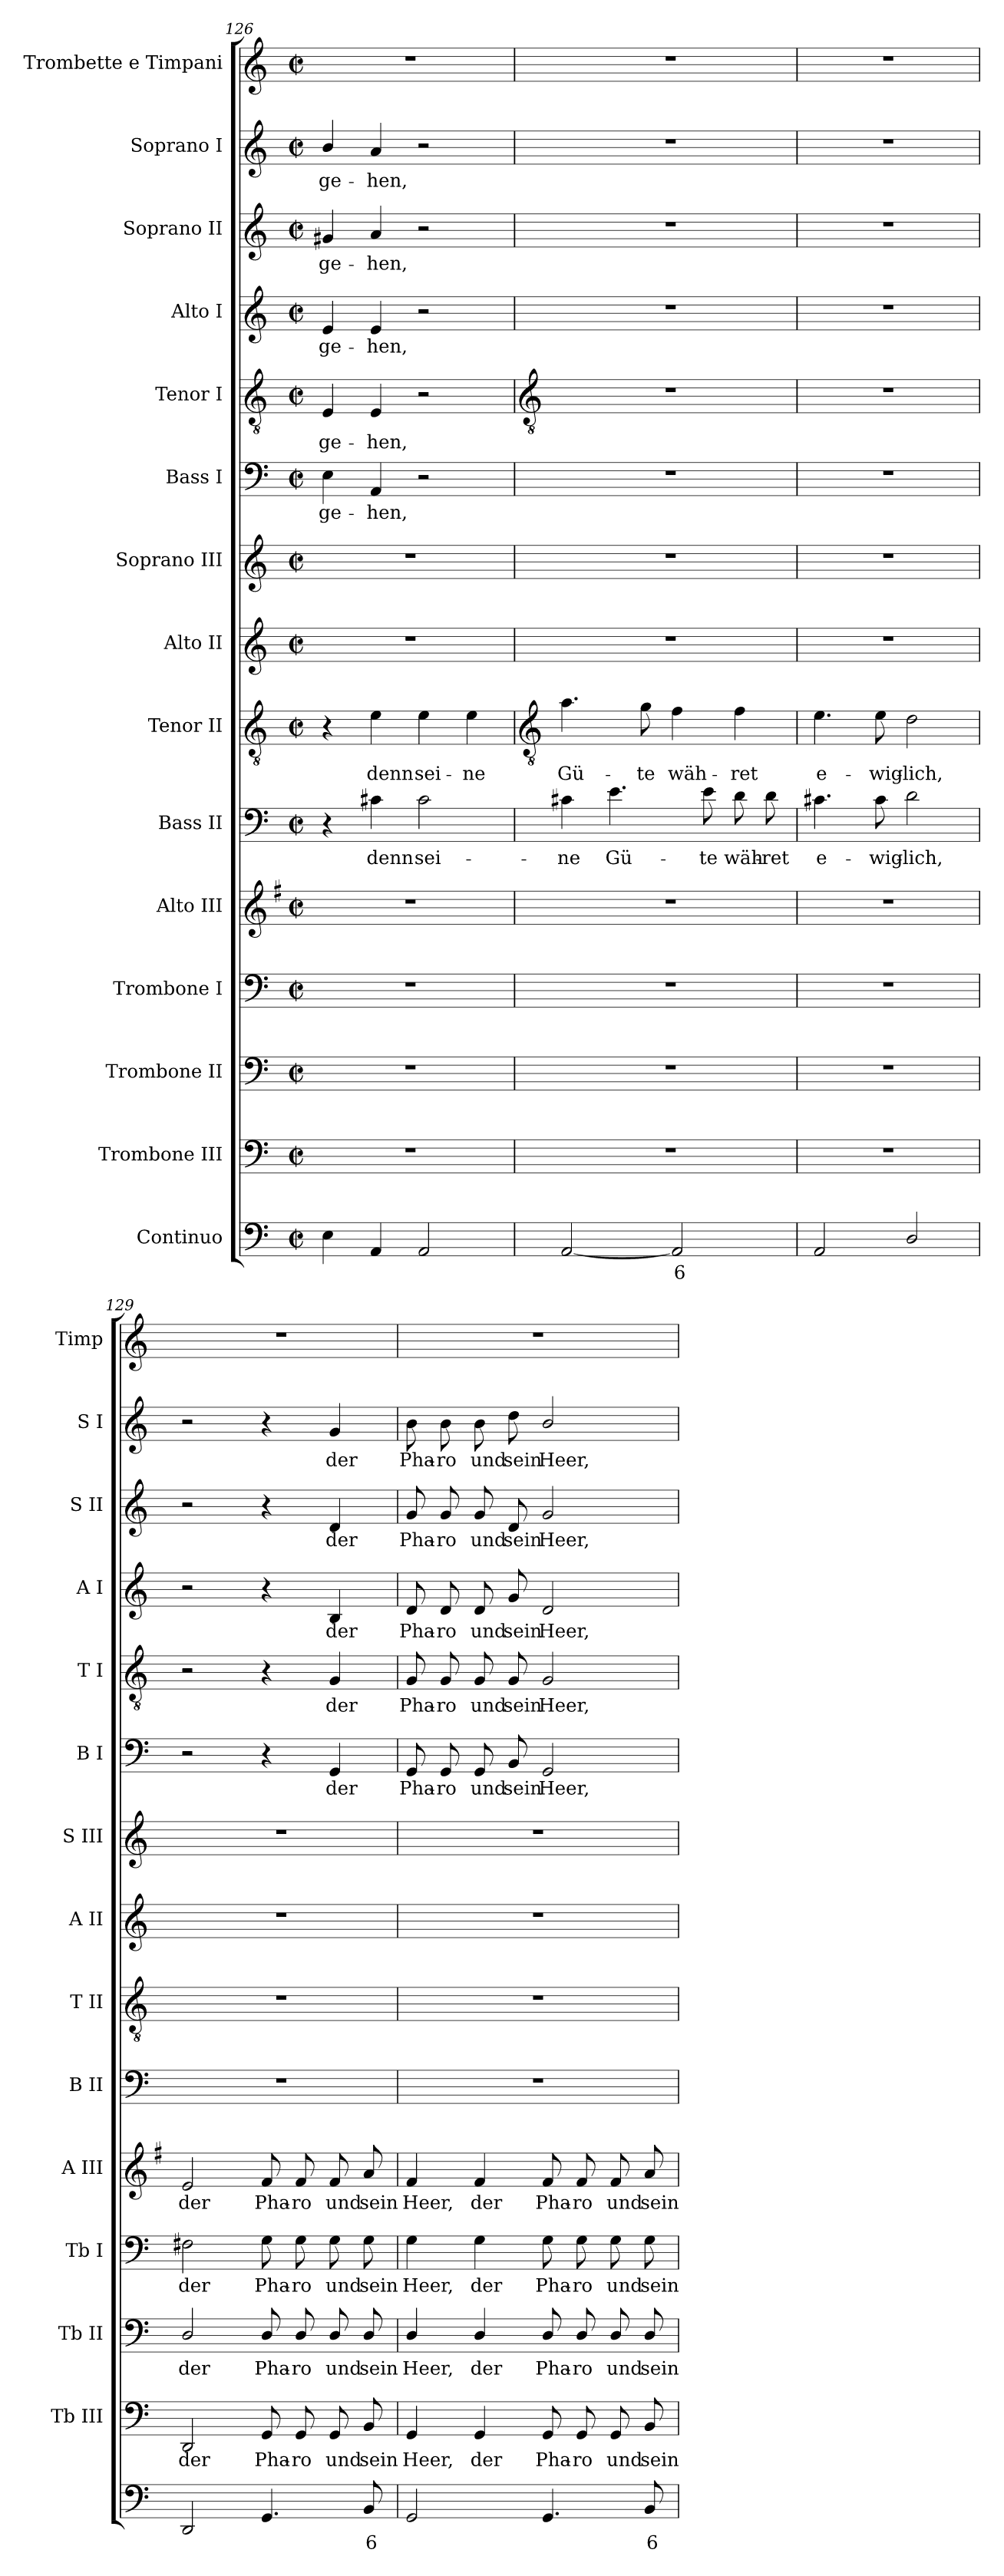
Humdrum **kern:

**kern	**text	**kern	**text	**kern	**text	**kern	**text	**kern	**text	**kern	**text	**kern	**text	**kern	**kern	**kern	**text	**kern	**text	**kern	**text	**kern	**text	**kern	**text	**kern
*part15	*part15	*part14	*part14	*part13	*part13	*part12	*part12	*part11	*part11	*part10	*part10	*part9	*part9	*part8	*part7	*part6	*part6	*part5	*part5	*part4	*part4	*part3	*part3	*part2	*part2	*part1
*staff15	*staff15	*staff14	*staff14	*staff13	*staff13	*staff12	*staff12	*staff11	*staff11	*staff10	*staff10	*staff9	*staff9	*staff8	*staff7	*staff6	*staff6	*staff5	*staff5	*staff4	*staff4	*staff3	*staff3	*staff2	*staff2	*staff1
*I"Continuo	*	*I"Trombone III	*	*I"Trombone II	*	*I"Trombone I	*	*I"Alto III	*	*I"Bass II	*	*I"Tenor II	*	*I"Alto II	*I"Soprano III	*I"Bass I	*	*I"Tenor I	*	*I"Alto I	*	*I"Soprano II	*	*I"Soprano I	*	*I"Trombette  e Timpani
*	*	*I'Tb III	*	*I'Tb II	*	*I'Tb I	*	*I'A III	*	*I'B II	*	*I'T II	*	*I'A II	*I'S III	*I'B I	*	*I'T I	*	*I'A I	*	*I'S II	*	*I'S I	*	*I'Timp
*clefF4	*	*clefF4	*	*clefF4	*	*clefF4	*	*clefG2	*	*clefF4	*	*clefGv2	*	*clefG2	*clefG2	*clefF4	*	*clefGv2	*	*clefG2	*	*clefG2	*	*clefG2	*	*clefG2
*	*	*	*	*	*	*	*	*ITrd4c7	*	*	*	*	*	*	*	*	*	*	*	*	*	*	*	*	*	*
*k[]	*	*k[]	*	*k[]	*	*k[]	*	*k[]	*	*k[]	*	*k[]	*	*k[]	*k[]	*k[]	*	*k[]	*	*k[]	*	*k[]	*	*k[]	*	*k[]
*C:	*	*C:	*	*C:	*	*C:	*	*C:	*	*C:	*	*C:	*	*C:	*C:	*C:	*	*C:	*	*C:	*	*C:	*	*C:	*	*C:
*M2/2	*	*M2/2	*	*M2/2	*	*M2/2	*	*M2/2	*	*M2/2	*	*M2/2	*	*M2/2	*M2/2	*M2/2	*	*M2/2	*	*M2/2	*	*M2/2	*	*M2/2	*	*M2/2
*met(c|)	*	*met(c|)	*	*met(c|)	*	*met(c|)	*	*met(c|)	*	*met(c|)	*	*met(c|)	*	*met(c|)	*met(c|)	*met(c|)	*	*met(c|)	*	*met(c|)	*	*met(c|)	*	*met(c|)	*	*met(c|)
=126	=126	=126	=126	=126	=126	=126	=126	=126	=126	=126	=126	=126	=126	=126	=126	=126	=126	=126	=126	=126	=126	=126	=126	=126	=126	=126
!	!	!	!	!	!	!	!	!	!	!	!	!	!	!	!	!	!LO:LY:b	!	!LO:LY:b	!	!LO:LY:b	!	!LO:LY:b	!	!LO:LY:b	!
4E	.	1r	.	1r	.	1r	.	1r	.	4r	.	4r	.	1r	1r	4E	-ge-	4E	-ge-	4e	-ge-	4g#X	-ge-	4b/	-ge-	1r
!	!	!	!	!	!	!	!	!	!	!	!LO:LY:b	!	!LO:LY:b	!	!	!	!LO:LY:b	!	!LO:LY:b	!	!LO:LY:b	!	!LO:LY:b	!	!LO:LY:b	!
4AA	.	.	.	.	.	.	.	.	.	4c#X	denn	4e	denn	.	.	4AA	-hen,	4E	-hen,	4e	-hen,	4a	-hen,	4a	-hen,	.
!	!	!	!	!	!	!	!	!	!	!	!LO:LY:b	!	!LO:LY:b	!	!	!	!	!	!	!	!	!	!	!	!	!
2AA	.	.	.	.	.	.	.	.	.	2c#	sei-	4e	sei-	.	.	2r	.	2r	.	2r	.	2r	.	2r	.	.
!	!	!	!	!	!	!	!	!	!	!	!	!	!LO:LY:b	!	!	!	!	!	!	!	!	!	!	!	!	!
.	.	.	.	.	.	.	.	.	.	.	.	4e	-ne	.	.	.	.	.	.	.	.	.	.	.	.	.
!!LO:LB:g=z
=127	=127	=127	=127	=127	=127	=127	=127	=127	=127	=127	=127	=127	=127	=127	=127	=127	=127	=127	=127	=127	=127	=127	=127	=127	=127	=127
*	*	*	*	*	*	*	*	*	*	*	*	*clefGv2	*	*	*	*	*	*clefGv2	*	*	*	*	*	*	*	*
!	!	!	!	!	!	!	!	!	!	!	!LO:LY:b	!	!LO:LY:b	!	!	!	!	!	!	!	!	!	!	!	!	!
[2AA	.	1r	.	1r	.	1r	.	1r	.	4c#X	-ne	4.a	Gü-	1r	1r	1r	.	1r	.	1r	.	1r	.	1r	.	1r
!	!	!	!	!	!	!	!	!	!	!	!LO:LY:b	!	!	!	!	!	!	!	!	!	!	!	!	!	!	!
.	.	.	.	.	.	.	.	.	.	4.e	Gü-	.	.	.	.	.	.	.	.	.	.	.	.	.	.	.
!	!	!	!	!	!	!	!	!	!	!	!	!	!LO:LY:b	!	!	!	!	!	!	!	!	!	!	!	!	!
.	.	.	.	.	.	.	.	.	.	.	.	8g	-te	.	.	.	.	.	.	.	.	.	.	.	.	.
!	!LO:LY:b	!	!	!	!	!	!	!	!	!	!	!	!LO:LY:b	!	!	!	!	!	!	!	!	!	!	!	!	!
2AA]	6	.	.	.	.	.	.	.	.	.	.	4f	wäh-	.	.	.	.	.	.	.	.	.	.	.	.	.
!	!	!	!	!	!	!	!	!	!	!	!LO:LY:b	!	!	!	!	!	!	!	!	!	!	!	!	!	!	!
.	.	.	.	.	.	.	.	.	.	8e	-te	.	.	.	.	.	.	.	.	.	.	.	.	.	.	.
!	!	!	!	!	!	!	!	!	!	!	!LO:LY:b	!	!LO:LY:b	!	!	!	!	!	!	!	!	!	!	!	!	!
.	.	.	.	.	.	.	.	.	.	8d	wäh-	4f	-ret	.	.	.	.	.	.	.	.	.	.	.	.	.
!	!	!	!	!	!	!	!	!	!	!	!LO:LY:b	!	!	!	!	!	!	!	!	!	!	!	!	!	!	!
.	.	.	.	.	.	.	.	.	.	8d	-ret	.	.	.	.	.	.	.	.	.	.	.	.	.	.	.
=128	=128	=128	=128	=128	=128	=128	=128	=128	=128	=128	=128	=128	=128	=128	=128	=128	=128	=128	=128	=128	=128	=128	=128	=128	=128	=128
!	!	!	!	!	!	!	!	!	!	!	!LO:LY:b	!	!LO:LY:b	!	!	!	!	!	!	!	!	!	!	!	!	!
2AA	.	1r	.	1r	.	1r	.	1r	.	4.c#X	e-	4.e	e-	1r	1r	1r	.	1r	.	1r	.	1r	.	1r	.	1r
!	!	!	!	!	!	!	!	!	!	!	!LO:LY:b	!	!LO:LY:b	!	!	!	!	!	!	!	!	!	!	!	!	!
.	.	.	.	.	.	.	.	.	.	8c#	-wig-	8e	-wig-	.	.	.	.	.	.	.	.	.	.	.	.	.
!	!	!	!	!	!	!	!	!	!	!	!LO:LY:b	!	!LO:LY:b	!	!	!	!	!	!	!	!	!	!	!	!	!
2D/	.	.	.	.	.	.	.	.	.	2d	-lich,	2d	-lich,	.	.	.	.	.	.	.	.	.	.	.	.	.
=129	=129	=129	=129	=129	=129	=129	=129	=129	=129	=129	=129	=129	=129	=129	=129	=129	=129	=129	=129	=129	=129	=129	=129	=129	=129	=129
!	!	!	!LO:LY:b	!	!LO:LY:b	!	!LO:LY:b	!	!LO:LY:b	!	!	!	!	!	!	!	!	!	!	!	!	!	!	!	!	!
2DD	.	2DD	der	2D/	der	2F#X	der	2A	der	1r	.	1r	.	1r	1r	2r	.	2r	.	2r	.	2r	.	2r	.	1r
!	!	!	!LO:LY:b	!	!LO:LY:b	!	!LO:LY:b	!	!LO:LY:b	!	!	!	!	!	!	!	!	!	!	!	!	!	!	!	!	!
4.GG	.	8GG	Pha-	8D/	Pha-	8G	Pha-	8B	Pha-	.	.	.	.	.	.	4r	.	4r	.	4r	.	4r	.	4r	.	.
!	!	!	!LO:LY:b	!	!LO:LY:b	!	!LO:LY:b	!	!LO:LY:b	!	!	!	!	!	!	!	!	!	!	!	!	!	!	!	!	!
.	.	8GG	-ro	8D/	-ro	8G	-ro	8B	-ro	.	.	.	.	.	.	.	.	.	.	.	.	.	.	.	.	.
!	!	!	!LO:LY:b	!	!LO:LY:b	!	!LO:LY:b	!	!LO:LY:b	!	!	!	!	!	!	!	!LO:LY:b	!	!LO:LY:b	!	!LO:LY:b	!	!LO:LY:b	!	!LO:LY:b	!
.	.	8GG	und	8D/	und	8G	und	8B	und	.	.	.	.	.	.	4GG	der	4G	der	4B	der	4d	der	4g	der	.
!	!LO:LY:b	!	!LO:LY:b	!	!LO:LY:b	!	!LO:LY:b	!	!LO:LY:b	!	!	!	!	!	!	!	!	!	!	!	!	!	!	!	!	!
8BB	6	8BB	sein	8D/	sein	8G	sein	8d	sein	.	.	.	.	.	.	.	.	.	.	.	.	.	.	.	.	.
=130	=130	=130	=130	=130	=130	=130	=130	=130	=130	=130	=130	=130	=130	=130	=130	=130	=130	=130	=130	=130	=130	=130	=130	=130	=130	=130
!	!	!	!LO:LY:b	!	!LO:LY:b	!	!LO:LY:b	!	!LO:LY:b	!	!	!	!	!	!	!	!LO:LY:b	!	!LO:LY:b	!	!LO:LY:b	!	!LO:LY:b	!	!LO:LY:b	!
2GG	.	4GG	Heer,	4D/	Heer,	4G	Heer,	4B	Heer,	1r	.	1r	.	1r	1r	8GG	Pha-	8G	Pha-	8d	Pha-	8g	Pha-	8b	Pha-	1r
!	!	!	!	!	!	!	!	!	!	!	!	!	!	!	!	!	!LO:LY:b	!	!LO:LY:b	!	!LO:LY:b	!	!LO:LY:b	!	!LO:LY:b	!
.	.	.	.	.	.	.	.	.	.	.	.	.	.	.	.	8GG	-ro	8G	-ro	8d	-ro	8g	-ro	8b	-ro	.
!	!	!	!LO:LY:b	!	!LO:LY:b	!	!LO:LY:b	!	!LO:LY:b	!	!	!	!	!	!	!	!LO:LY:b	!	!LO:LY:b	!	!LO:LY:b	!	!LO:LY:b	!	!LO:LY:b	!
.	.	4GG	der	4D/	der	4G	der	4B	der	.	.	.	.	.	.	8GG	und	8G	und	8d	und	8g	und	8b	und	.
!	!	!	!	!	!	!	!	!	!	!	!	!	!	!	!	!	!LO:LY:b	!	!LO:LY:b	!	!LO:LY:b	!	!LO:LY:b	!	!LO:LY:b	!
.	.	.	.	.	.	.	.	.	.	.	.	.	.	.	.	8BB	sein	8G	sein	8g	sein	8d	sein	8dd	sein	.
!	!	!	!LO:LY:b	!	!LO:LY:b	!	!LO:LY:b	!	!LO:LY:b	!	!	!	!	!	!	!	!LO:LY:b	!	!LO:LY:b	!	!LO:LY:b	!	!LO:LY:b	!	!LO:LY:b	!
4.GG	.	8GG	Pha-	8D/	Pha-	8G	Pha-	8B	Pha-	.	.	.	.	.	.	2GG	Heer,	2G	Heer,	2d	Heer,	2g	Heer,	2b/	Heer,	.
!	!	!	!LO:LY:b	!	!LO:LY:b	!	!LO:LY:b	!	!LO:LY:b	!	!	!	!	!	!	!	!	!	!	!	!	!	!	!	!	!
.	.	8GG	-ro	8D/	-ro	8G	-ro	8B	-ro	.	.	.	.	.	.	.	.	.	.	.	.	.	.	.	.	.
!	!	!	!LO:LY:b	!	!LO:LY:b	!	!LO:LY:b	!	!LO:LY:b	!	!	!	!	!	!	!	!	!	!	!	!	!	!	!	!	!
.	.	8GG	und	8D/	und	8G	und	8B	und	.	.	.	.	.	.	.	.	.	.	.	.	.	.	.	.	.
!	!LO:LY:b	!	!LO:LY:b	!	!LO:LY:b	!	!LO:LY:b	!	!LO:LY:b	!	!	!	!	!	!	!	!	!	!	!	!	!	!	!	!	!
8BB	6	8BB	sein	8D/	sein	8G	sein	8d	sein	.	.	.	.	.	.	.	.	.	.	.	.	.	.	.	.	.
=	=	=	=	=	=	=	=	=	=	=	=	=	=	=	=	=	=	=	=	=	=	=	=	=	=	=
*-	*-	*-	*-	*-	*-	*-	*-	*-	*-	*-	*-	*-	*-	*-	*-	*-	*-	*-	*-	*-	*-	*-	*-	*-	*-	*-
